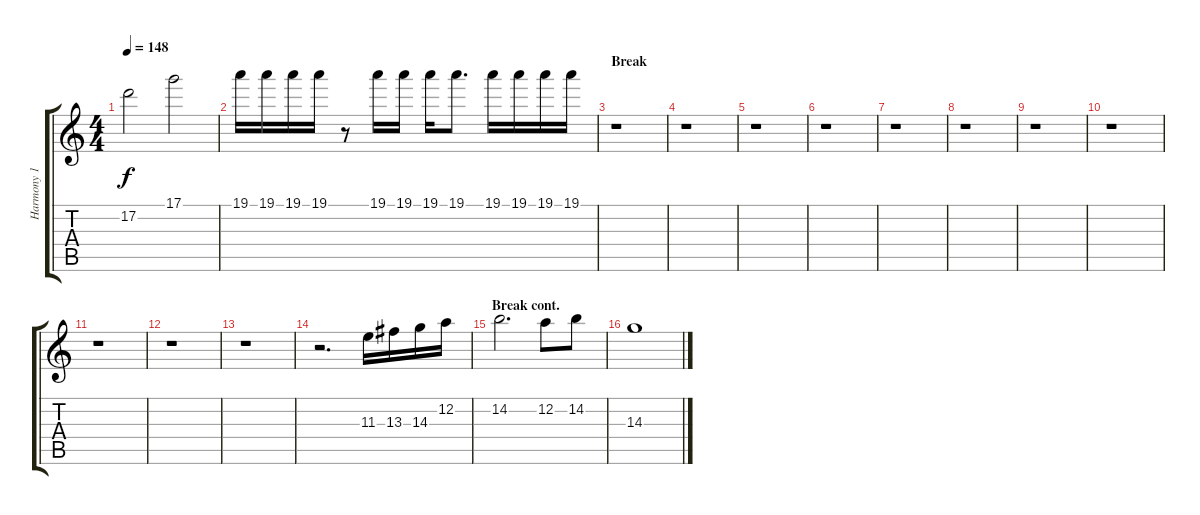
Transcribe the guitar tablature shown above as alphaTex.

\track ("Harmony 1" "Harmony 1") {instrument overdrivenguitar}
\staff {score tabs}
\tuning (D4 A3 F3 C3 G2 C2) {hide}
\ts (4 4)
\tempo 148
\clef g2
\ks aminor
17.2.2{dy f} 17.1.2 |
19.1.16 19.1.16 19.1.16 19.1.16 r.8 19.1.16 19.1.16 19.1.16 19.1.8{d} 19.1.16 19.1.16 19.1.16 19.1.16 |
\section ("" "Break")
r.1 |
r.1 |
r.1 |
r.1 |
r.1 |
r.1 |
r.1 |
r.1 |
r.1 |
r.1 |
r.1 |
r.2{d} 11.3.16 13.3.16 14.3.16 12.2.16 |
\section ("" "Break cont.")
14.2.2{d} 12.2.8 14.2.8 |
14.3.1
